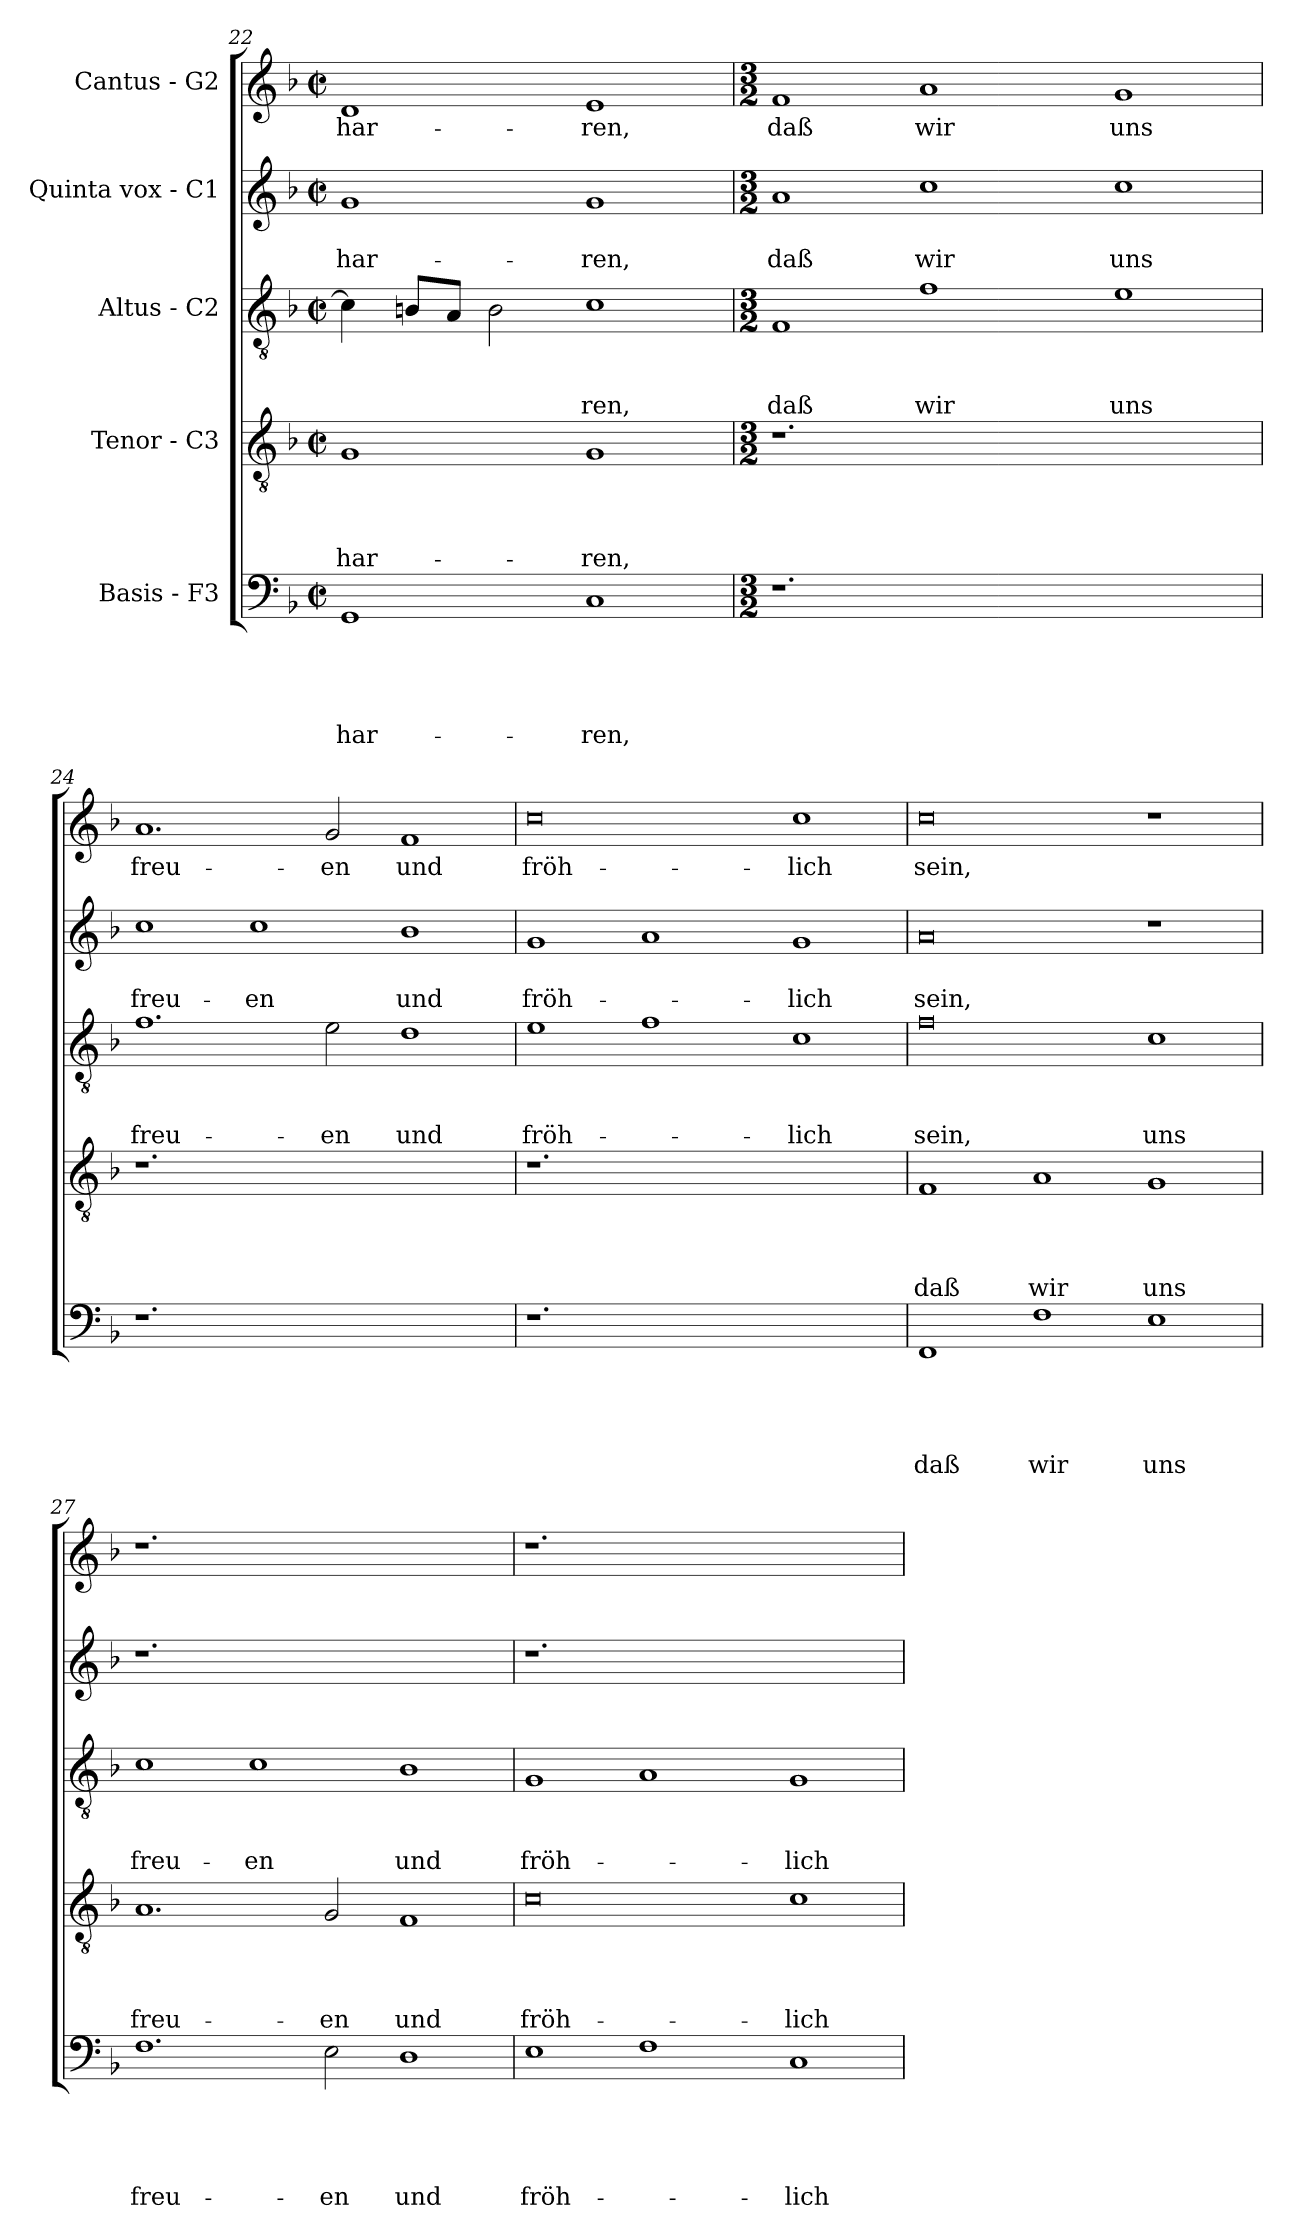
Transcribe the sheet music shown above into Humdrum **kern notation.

**kern	**text	**text	**text	**text	**text	**kern	**text	**text	**text	**text	**kern	**text	**text	**text	**kern	**text	**text	**kern	**text
*part5	*part5	*part5	*part5	*part5	*part5	*part4	*part4	*part4	*part4	*part4	*part3	*part3	*part3	*part3	*part2	*part2	*part2	*part1	*part1
*staff5	*staff5	*staff5	*staff5	*staff5	*staff5	*staff4	*staff4	*staff4	*staff4	*staff4	*staff3	*staff3	*staff3	*staff3	*staff2	*staff2	*staff2	*staff1	*staff1
*I"Basis - F3	*	*	*	*	*	*I"Tenor - C3	*	*	*	*	*I"Altus - C2	*	*	*	*I"Quinta vox - C1	*	*	*I"Cantus - G2	*
*clefF4	*	*	*	*	*	*clefGv2	*	*	*	*	*clefGv2	*	*	*	*clefG2	*	*	*clefG2	*
*k[b-]	*	*	*	*	*	*k[b-]	*	*	*	*	*k[b-]	*	*	*	*k[b-]	*	*	*k[b-]	*
*F:	*	*	*	*	*	*F:	*	*	*	*	*F:	*	*	*	*F:	*	*	*F:	*
*M2/2	*	*	*	*	*	*M2/2	*	*	*	*	*M2/2	*	*	*	*M2/2	*	*	*M2/2	*
*met(c|)	*	*	*	*	*	*met(c|)	*	*	*	*	*met(c|)	*	*	*	*met(c|)	*	*	*met(c|)	*
=22	=22	=22	=22	=22	=22	=22	=22	=22	=22	=22	=22	=22	=22	=22	=22	=22	=22	=22	=22
!	!	!	!	!	!LO:LY:b	!	!	!	!	!LO:LY:b	!	!	!	!	!	!	!LO:LY:b	!	!LO:LY:b
1GG	.	.	.	.	har-	1G	.	.	.	har-	4c\]	.	.	.	1g	.	har-	1d	har-
.	.	.	.	.	.	.	.	.	.	.	8Bn/L	.	.	.	.	.	.	.	.
.	.	.	.	.	.	.	.	.	.	.	8A/J	.	.	.	.	.	.	.	.
.	.	.	.	.	.	.	.	.	.	.	2B\	.	.	.	.	.	.	.	.
!	!	!	!	!	!LO:LY:b	!	!	!	!	!LO:LY:b	!	!	!	!LO:LY:b	!	!	!LO:LY:b	!	!LO:LY:b
1C	.	.	.	.	-ren,	1G	.	.	.	-ren,	1c	.	.	-ren,	1g	.	-ren,	1e	-ren,
=23	=23	=23	=23	=23	=23	=23	=23	=23	=23	=23	=23	=23	=23	=23	=23	=23	=23	=23	=23
*M3/2	*	*	*	*	*	*M3/2	*	*	*	*	*M3/2	*	*	*	*M3/2	*	*	*M3/2	*
!	!	!	!	!	!	!	!	!	!	!	!	!	!	!LO:LY:b	!	!	!LO:LY:b	!	!LO:LY:b
1.r	.	.	.	.	.	1.r	.	.	.	.	1F	.	.	daß	1a	.	daß	1f	daß
!	!	!	!	!	!	!	!	!	!	!	!	!	!	!LO:LY:b	!	!	!LO:LY:b	!	!LO:LY:b
.	.	.	.	.	.	.	.	.	.	.	1f	.	.	wir	1cc	.	wir	1a	wir
1.ryy	.	.	.	.	.	1.ryy	.	.	.	.	.	.	.	.	.	.	.	.	.
!	!	!	!	!	!	!	!	!	!	!	!	!	!	!LO:LY:b	!	!	!LO:LY:b	!	!LO:LY:b
.	.	.	.	.	.	.	.	.	.	.	1e	.	.	uns	1cc	.	uns	1g	uns
=24	=24	=24	=24	=24	=24	=24	=24	=24	=24	=24	=24	=24	=24	=24	=24	=24	=24	=24	=24
!	!	!	!	!	!	!	!	!	!	!	!	!	!	!LO:LY:b	!	!	!LO:LY:b	!	!LO:LY:b
1.r	.	.	.	.	.	1.r	.	.	.	.	1.f	.	.	freu-	1cc	.	freu-	1.a	freu-
!	!	!	!	!	!	!	!	!	!	!	!	!	!	!	!	!	!LO:LY:b	!	!
.	.	.	.	.	.	.	.	.	.	.	.	.	.	.	1cc	.	-en	.	.
!	!	!	!	!	!	!	!	!	!	!	!	!	!	!LO:LY:b	!	!	!	!	!LO:LY:b
1.ryy	.	.	.	.	.	1.ryy	.	.	.	.	2e\	.	.	-en	.	.	.	2g/	-en
!	!	!	!	!	!	!	!	!	!	!	!	!	!	!LO:LY:b	!	!	!LO:LY:b	!	!LO:LY:b
.	.	.	.	.	.	.	.	.	.	.	1d	.	.	und	1b-	.	und	1f	und
=25	=25	=25	=25	=25	=25	=25	=25	=25	=25	=25	=25	=25	=25	=25	=25	=25	=25	=25	=25
!	!	!	!	!	!	!	!	!	!	!	!	!	!	!LO:LY:b	!	!	!LO:LY:b	!	!LO:LY:b
1.r	.	.	.	.	.	1.r	.	.	.	.	1e	.	.	fröh-	1g	.	fröh-	0cc	fröh-
.	.	.	.	.	.	.	.	.	.	.	1f	.	.	.	1a	.	.	.	.
1.ryy	.	.	.	.	.	1.ryy	.	.	.	.	.	.	.	.	.	.	.	.	.
!	!	!	!	!	!	!	!	!	!	!	!	!	!	!LO:LY:b	!	!	!LO:LY:b	!	!LO:LY:b
.	.	.	.	.	.	.	.	.	.	.	1c	.	.	-lich	1g	.	-lich	1cc	-lich
=26	=26	=26	=26	=26	=26	=26	=26	=26	=26	=26	=26	=26	=26	=26	=26	=26	=26	=26	=26
!	!	!	!	!	!LO:LY:b	!	!	!	!	!LO:LY:b	!	!	!	!LO:LY:b	!	!	!LO:LY:b	!	!LO:LY:b
1FF	.	.	.	.	daß	1F	.	.	.	daß	0f	.	.	sein,	0a	.	sein,	0cc	sein,
!	!	!	!	!	!LO:LY:b	!	!	!	!	!LO:LY:b	!	!	!	!	!	!	!	!	!
1F	.	.	.	.	wir	1A	.	.	.	wir	.	.	.	.	.	.	.	.	.
!	!	!	!	!	!LO:LY:b	!	!	!	!	!LO:LY:b	!	!	!	!LO:LY:b	!	!	!	!	!
1E	.	.	.	.	uns	1G	.	.	.	uns	1c	.	.	uns	1r	.	.	1r	.
!!LO:LB:g=z
=27	=27	=27	=27	=27	=27	=27	=27	=27	=27	=27	=27	=27	=27	=27	=27	=27	=27	=27	=27
!	!	!	!	!	!LO:LY:b	!	!	!	!	!LO:LY:b	!	!	!	!LO:LY:b	!	!	!	!	!
1.F	.	.	.	.	freu-	1.A	.	.	.	freu-	1c	.	.	freu-	1.r	.	.	1.r	.
!	!	!	!	!	!	!	!	!	!	!	!	!	!	!LO:LY:b	!	!	!	!	!
.	.	.	.	.	.	.	.	.	.	.	1c	.	.	-en	.	.	.	.	.
!	!	!	!	!	!LO:LY:b	!	!	!	!	!LO:LY:b	!	!	!	!	!	!	!	!	!
2E\	.	.	.	.	-en	2G/	.	.	.	-en	.	.	.	.	1.ryy	.	.	1.ryy	.
!	!	!	!	!	!LO:LY:b	!	!	!	!	!LO:LY:b	!	!	!	!LO:LY:b	!	!	!	!	!
1D	.	.	.	.	und	1F	.	.	.	und	1B-	.	.	und	.	.	.	.	.
=28	=28	=28	=28	=28	=28	=28	=28	=28	=28	=28	=28	=28	=28	=28	=28	=28	=28	=28	=28
!	!	!	!	!	!LO:LY:b	!	!	!	!	!LO:LY:b	!	!	!	!LO:LY:b	!	!	!	!	!
1E	.	.	.	.	fröh-	0c	.	.	.	fröh-	1G	.	.	fröh-	1.r	.	.	1.r	.
1F	.	.	.	.	.	.	.	.	.	.	1A	.	.	.	.	.	.	.	.
.	.	.	.	.	.	.	.	.	.	.	.	.	.	.	1.ryy	.	.	1.ryy	.
!	!	!	!	!	!LO:LY:b	!	!	!	!	!LO:LY:b	!	!	!	!LO:LY:b	!	!	!	!	!
1C	.	.	.	.	-lich	1c	.	.	.	-lich	1G	.	.	-lich	.	.	.	.	.
=	=	=	=	=	=	=	=	=	=	=	=	=	=	=	=	=	=	=	=
*-	*-	*-	*-	*-	*-	*-	*-	*-	*-	*-	*-	*-	*-	*-	*-	*-	*-	*-	*-
